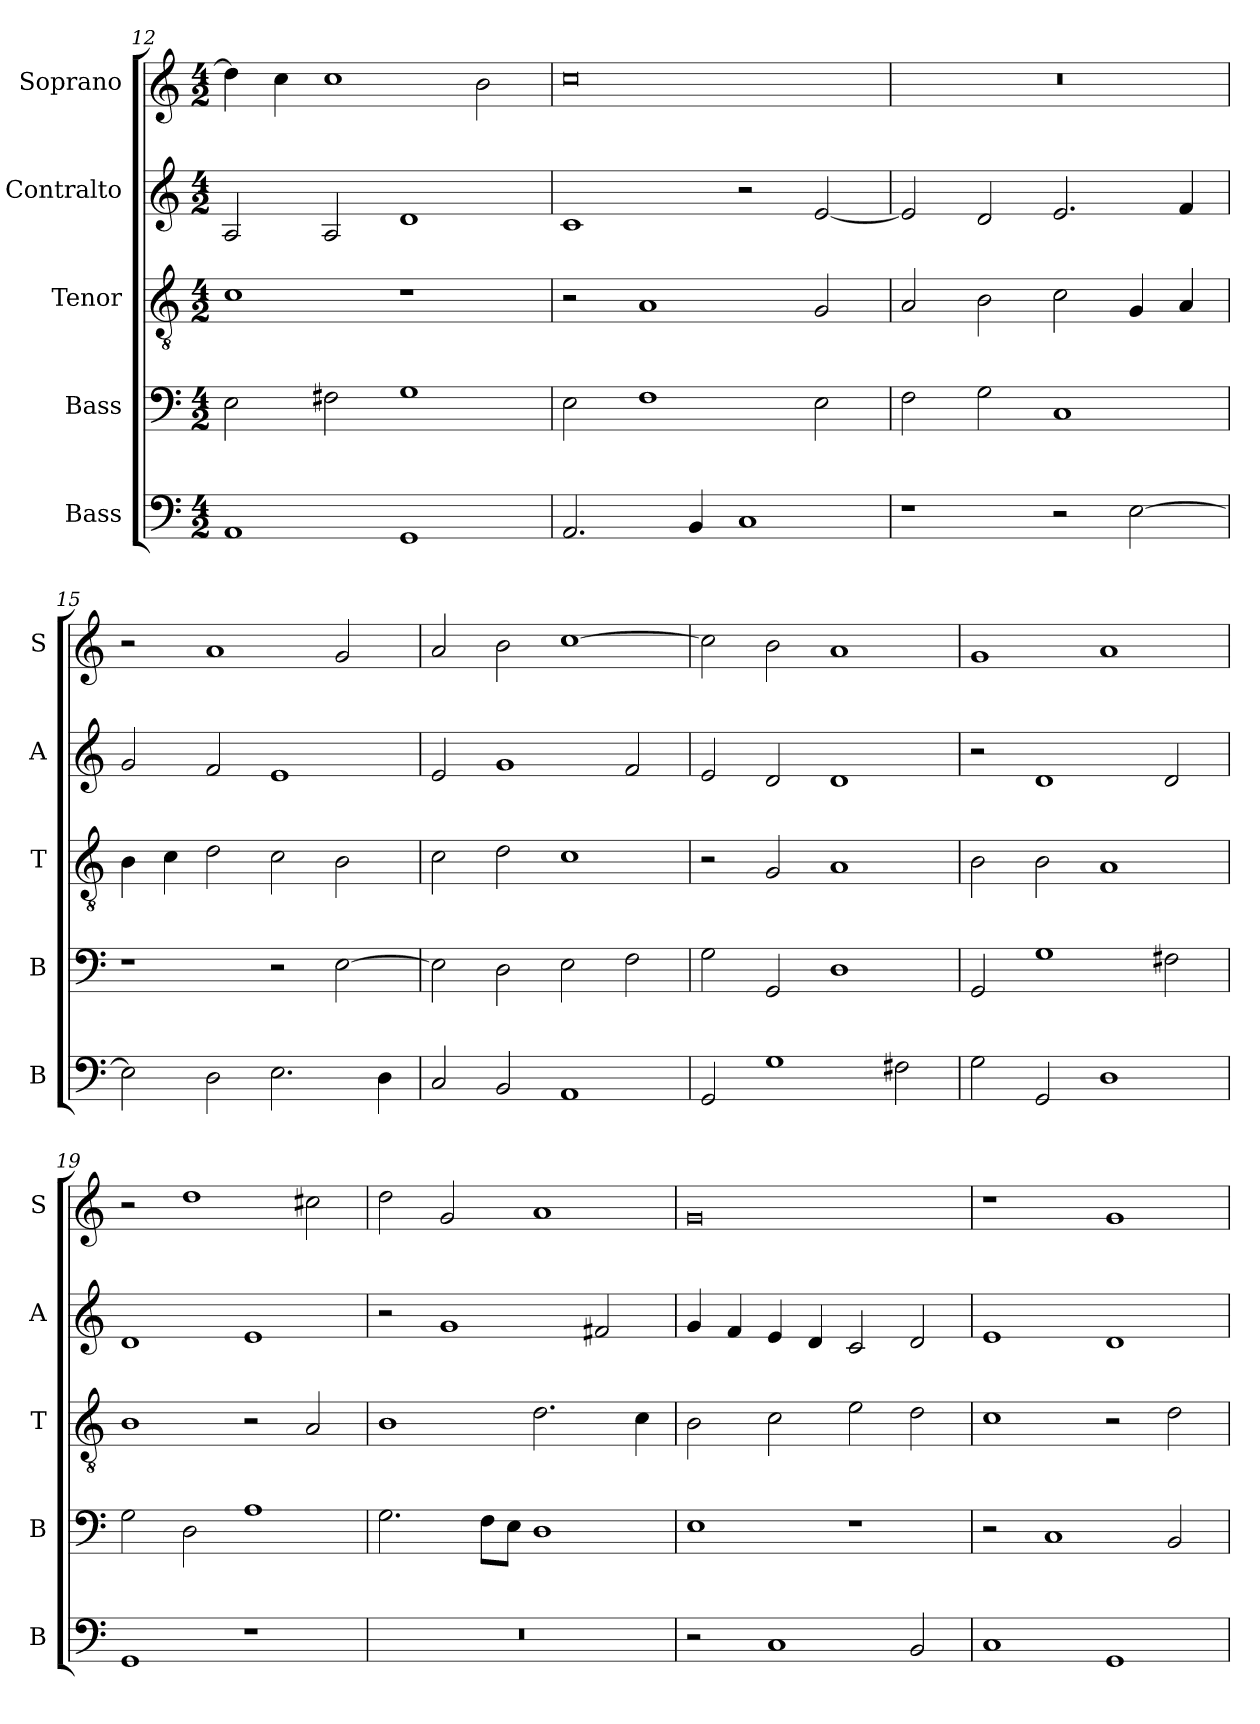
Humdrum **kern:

**kern	**kern	**kern	**kern	**kern
*part5	*part4	*part3	*part2	*part1
*staff5	*staff4	*staff3	*staff2	*staff1
*I"Bass	*I"Bass	*I"Tenor	*I"Contralto	*I"Soprano
*I'B	*I'B	*I'T	*I'A	*I'S
*clefF4	*clefF4	*clefGv2	*clefG2	*clefG2
*k[]	*k[]	*k[]	*k[]	*k[]
*G:mix	*G:mix	*G:mix	*G:mix	*G:mix
*M4/2	*M4/2	*M4/2	*M4/2	*M4/2
=12	=12	=12	=12	=12
1AA	2E	1c	2A	4dd]
.	.	.	.	4cc
.	2F#X	.	2A	1cc
1GG	1G	1r	1d	.
.	.	.	.	2b
=13	=13	=13	=13	=13
2.AA	2E	2r	1c	0cc
.	1F	1A	.	.
4BB	.	.	.	.
1C	.	.	2r	.
.	2E	2G	[2e	.
=14	=14	=14	=14	=14
1r	2F	2A	2e]	0r
.	2G	2B	2d	.
2r	1C	2c	2.e	.
[2E	.	4G	.	.
.	.	4A	4f	.
=15	=15	=15	=15	=15
2E]	1r	4B	2g	2r
.	.	4c	.	.
2D	.	2d	2f	1a
2.E	2r	2c	1e	.
.	[2E	2B	.	2g
4D	.	.	.	.
=16	=16	=16	=16	=16
2C	2E]	2c	2e	2a
2BB	2D	2d	1g	2b
1AA	2E	1c	.	[1cc
.	2F	.	2f	.
=17	=17	=17	=17	=17
2GG	2G	2r	2e	2cc]
1G	2GG	2G	2d	2b
.	1D	1A	1d	1a
2F#X	.	.	.	.
=18	=18	=18	=18	=18
2G	2GG	2B	2r	1g
2GG	1G	2B	1d	.
1D	.	1A	.	1a
.	2F#X	.	2d	.
=19	=19	=19	=19	=19
1GG	2G	1B	1d	2r
.	2D	.	.	1dd
1r	1A	2r	1e	.
.	.	2A	.	2cc#X
=20	=20	=20	=20	=20
0r	2.G	1B	2r	2dd
.	.	.	1g	2g
.	8F\L	.	.	.
.	8E\J	.	.	.
.	1D	2.d	.	1a
.	.	.	2f#X	.
.	.	4c	.	.
=21	=21	=21	=21	=21
2r	1E	2B	4g	0g
.	.	.	4f	.
1C	.	2c	4e	.
.	.	.	4d	.
.	1r	2e	2c	.
2BB	.	2d	2d	.
=22	=22	=22	=22	=22
1C	2r	1c	1e	1r
.	1C	.	.	.
1GG	.	2r	1d	1g
.	2BB	2d	.	.
=	=	=	=	=
*-	*-	*-	*-	*-
